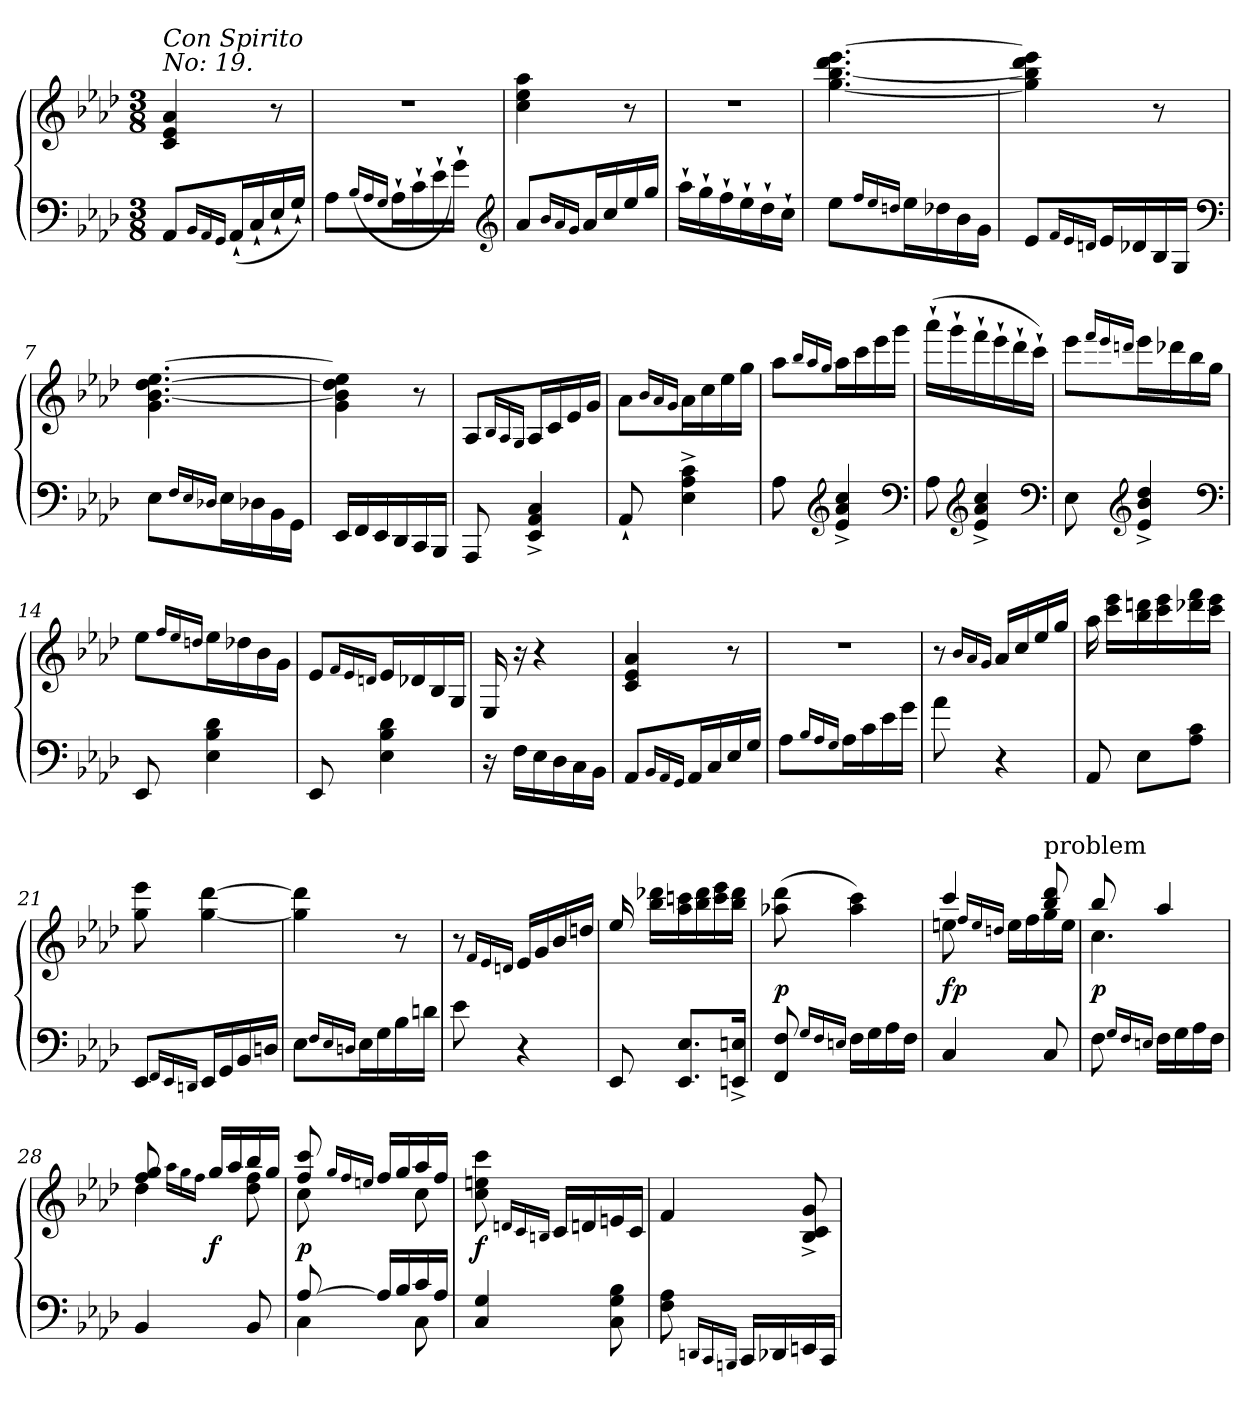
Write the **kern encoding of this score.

**kern	**dynam	**kern
*part2	*part2	*part1
*staff2	*staff2	*staff1
*clefF4	*	*clefG2
*k[b-e-a-d-]	*	*k[b-e-a-d-]
*A-:	*	*A-:
*M3/8	*	*M3/8
=1	=1	=1
!	!	!LO:TX:a:i:t=No&colon; 19.
!	!	!LO:TX:a:i:t=Con Spirito
8AA-/L	.	4c/ 4e-/ 4a-/
16qqBB-/LL	.	.
16qqAA-/	.	.
16qqGG/JJ	.	.
(16AA-`/L	.	.
16C`/	.	.
16E-`/	.	8r
16G`/JJ)	.	.
=2	=2	=2
8A-\L	.	4.r
(>16qqB-/LL	.	.
16qqA-/	.	.
16qqG/JJ	.	.
16A-`\L	.	.
16c`\	.	.
16e-`\	.	.
16g`\JJ)	.	.
*clefG2	*	*
=3	=3	=3
8a-/L	.	4cc\ 4ee-\ 4aa-\
16qqb-/LL	.	.
16qqa-/	.	.
16qqg/JJ	.	.
16a-/L	.	.
16cc/	.	.
16ee-/	.	8r
16gg/JJ	.	.
=4	=4	=4
16aa-`\LL	.	4.r
16gg`\	.	.
16ff`\	.	.
16ee-`\	.	.
16dd-`\	.	.
16cc`\JJ	.	.
=5	=5	=5
8ee-\L	.	[4.gg\ [4.bb-\ 4.ddd-\ [4.eee-\
16qqff/LL	.	.
16qqee-/	.	.
16qqddn/JJ	.	.
16ee-\L	.	.
16dd-X\	.	.
16b-\	.	.
16g\JJ	.	.
=6	=6	=6
8e-/L	.	4gg]\ 4bb-]\ 4ddd-\ 4eee-]\
16qqf/LL	.	.
16qqe-/	.	.
16qqdn/JJ	.	.
16e-/L	.	.
16d-X/	.	.
16B-/	.	8r
16G/JJ	.	.
*clefF4	*	*
=7	=7	=7
8E-\L	.	4.g\ [4.b-\ [4.dd-\ [4.ee-\
16qqF/LL	.	.
16qqE-/	.	.
16qqD-X/JJ	.	.
16E-\L	.	.
16D-X\	.	.
16BB-\	.	.
16GG\JJ	.	.
=8	=8	=8
16EE-/LL	.	4g\ 4b-]\ 4dd-]\ 4ee-]\
16FF/	.	.
16EE-/	.	.
16DD-/	.	.
16CC/	.	8r
16BBB-/JJ	.	.
=9	=9	=9
8AAA-/	.	8A-/L
.	.	16qqB-/LL
.	.	16qqA-/
.	.	16qqG/JJ
4EE-^>/ 4AA-^>/ 4C^>/	.	16A-/L
.	.	16c/
.	.	16e-/
.	.	16g/JJ
=10	=10	=10
8AA-`/	.	8a-\L
.	.	16qqb-/LL
.	.	16qqa-/
.	.	16qqg/JJ
4E-^\ 4A-^\ 4c^\	.	16a-\L
.	.	16cc\
.	.	16ee-\
.	.	16gg\JJ
=11	=11	=11
8A-\	.	8aa-\L
*clefG2	*	*
.	.	16qqbb-/LL
.	.	16qqaa-/
.	.	16qqgg/JJ
4e-^>/ 4a-^>/ 4cc^>/	.	16aa-\L
.	.	16ccc\
.	.	16eee-\
.	.	16ggg\JJ
*clefF4	*	*
=12	=12	=12
8A-\	.	(16aaa-`\LL
.	.	16ggg`\
*clefG2	*	*
4e-^>/ 4a-^>/ 4cc^>/	.	16fff`\
.	.	16eee-`\
.	.	16ddd-`\
.	.	16ccc`\JJ)
*clefF4	*	*
=13	=13	=13
8E-\	.	8eee-\L
*clefG2	*	*
.	.	16qqfff/LL
.	.	16qqeee-/
.	.	16qqdddn/JJ
4e-^>/ 4b-^>/ 4dd-^>/	.	16eee-\L
.	.	16ddd-X\
.	.	16bb-\
.	.	16gg\JJ
*clefF4	*	*
=14	=14	=14
8EE-/	.	8ee-\L
.	.	16qqff/LL
.	.	16qqee-/
.	.	16qqddn/JJ
4E-\ 4B-\ 4d-\	.	16ee-\L
.	.	16dd-X\
.	.	16b-\
.	.	16g\JJ
=15	=15	=15
8EE-/	.	8e-/L
.	.	16qqf/LL
.	.	16qqe-/
.	.	16qqdn/JJ
4E-\ 4B-\ 4d-\	.	16e-/L
.	.	16d-X/
.	.	16B-/
.	.	16G/JJ
=16	=16	=16
16r	.	16E-/
16F\LL	.	16r
16E-\	.	4r
16D-\	.	.
16C\	.	.
16BB-\JJ	.	.
=17	=17	=17
8AA-/L	.	4c/ 4e-/ 4a-/
16qqBB-/LL	.	.
16qqAA-/	.	.
16qqGG/JJ	.	.
16AA-/L	.	.
16C/	.	.
16E-/	.	8r
16G/JJ	.	.
=18	=18	=18
8A-\L	.	4.r
16qqB-/LL	.	.
16qqA-/	.	.
16qqG/JJ	.	.
16A-\L	.	.
16c\	.	.
16e-\	.	.
16g\JJ	.	.
=19	=19	=19
8a-\	.	8r
.	.	16qqb-/LL
.	.	16qqa-/
.	.	16qqg/JJ
4r	.	16a-/LL
.	.	16cc/
.	.	16ee-/
.	.	16gg/JJ
=20	=20	=20
8AA-/	.	16aa-\
.	.	16ccc\ 16eee-\LL
8E-\L	.	16bb-\ 16dddn\
.	.	16ccc\ 16eee-\
8A-\ 8c\J	.	16ddd-X\ 16fff\
.	.	16ccc\ 16eee-\JJ
=21	=21	=21
8EE-/L	.	8gg\ 8eee-\
16qqFF/LL	.	.
16qqEE-/	.	.
16qqDDn/JJ	.	.
16EE-/L	.	[4gg\ [4ddd-\
16GG/	.	.
16BB-/	.	.
16Dn/JJ	.	.
=22	=22	=22
8E-\L	.	4gg]\ 4ddd-]\
16qqF/LL	.	.
16qqE-/	.	.
16qqDn/JJ	.	.
16E-\L	.	.
16G\	.	.
16B-\	.	8r
16dn\JJ	.	.
=23	=23	=23
8e-\	.	8r
.	.	16qqf/LL
.	.	16qqe-/
.	.	16qqdn/JJ
4r	.	16e-/LL
.	.	16g/
.	.	16b-/
.	.	16ddn/JJ
=24	=24	=24
8EE-/	.	16ee-/
.	.	16bb-\ 16ddd-X\LL
8.EE-/ 8.E-/L	.	16aa-\ 16cccn\
.	.	16bb-\ 16ddd-\
.	.	16ccc\ 16eee-\
16EEn^>/ 16En^>/Jk	.	16bb-\ 16ddd-\JJ
=25	=25	=25
!	!LO:DY:a	!
8FF/ 8F/	p	(8aa-X\ 8ddd-\
16qqG/LL	.	.
16qqF/	.	.
16qqEn/JJ	.	.
16F\LL	.	4aa-\ 4ccc\)
16G\	.	.
16A-\	.	.
16F\JJ	.	.
=26	=26	=26
*	*	*^
!	!LO:DY:a	!	!
4C/	fp	4ccc/	8een\
.	.	.	16qqff/LL
.	.	.	16qqee/
.	.	.	16qqddn/JJ
.	.	.	16ee\LL
.	.	.	16ff\
!	!	!LO:TX:a:t=problem	!
8C/	.	8bb-/ 8ddd-/	16gg\
.	.	.	16ee\JJ
=27	=27	=27	=27
!	!LO:DY:a	!	!
8F\	p	8bb-/	4.cc\
16qqG/LL	.	.	.
16qqF/	.	.	.
16qqEn/JJ	.	.	.
16F\LL	.	4aa-/	.
16G\	.	.	.
16A-\	.	.	.
16F\JJ	.	.	.
=28	=28	=28	=28
*^	*	*	*
4BB-/	8ryy	.	8ff/ 8gg/	4dd-\
.	.	.	16qqaa-\LL	.
.	.	.	16qqgg\	.
.	.	.	16qqff\JJ	.
!	!	!LO:DY:a	!	!
.	4ryy	f	16gg/LL	.
.	.	.	16aa-/	.
8BB-/	.	.	16bb-/	8dd-\ 8ff\
.	.	.	16gg/JJ	.
=29	=29	=29	=29	=29
!	!	!LO:DY:a	!	!
[8A-/	4C\	p	8ff/ 8ccc/	8cc\
.	.	.	16qqgg/LL	.
.	.	.	16qqff/	.
.	.	.	16qqeen/JJ	.
16A-/LL]	.	.	16ff/LL	8ryy
16B-/	.	.	16gg/	.
16c/	8C\	.	16aa-/	8cc\
16A-/JJ	.	.	16ff/JJ	.
*v	*v	*	*	*
*	*	*v	*v
=30	=30	=30
!	!LO:DY:a	!
4C/ 4G/	f	8cc\ 8een\ 8ccc\
.	.	16qqdn/LL
.	.	16qqc/
.	.	16qqBn/JJ
.	.	16c/LL
.	.	16dn/
8C\ 8G\ 8B-\	.	16en/
.	.	16c/JJ
=31	=31	=31
8F\ 8A-\	.	4f/
16qqDDn/LL	.	.
16qqCC/	.	.
16qqBBBn/JJ	.	.
16CC/LL	.	.
16DD-X/	.	.
16EEn/	.	8B-^/ 8c^/ 8g^/
16CC/JJ	.	.
=	=	=
*-	*-	*-
